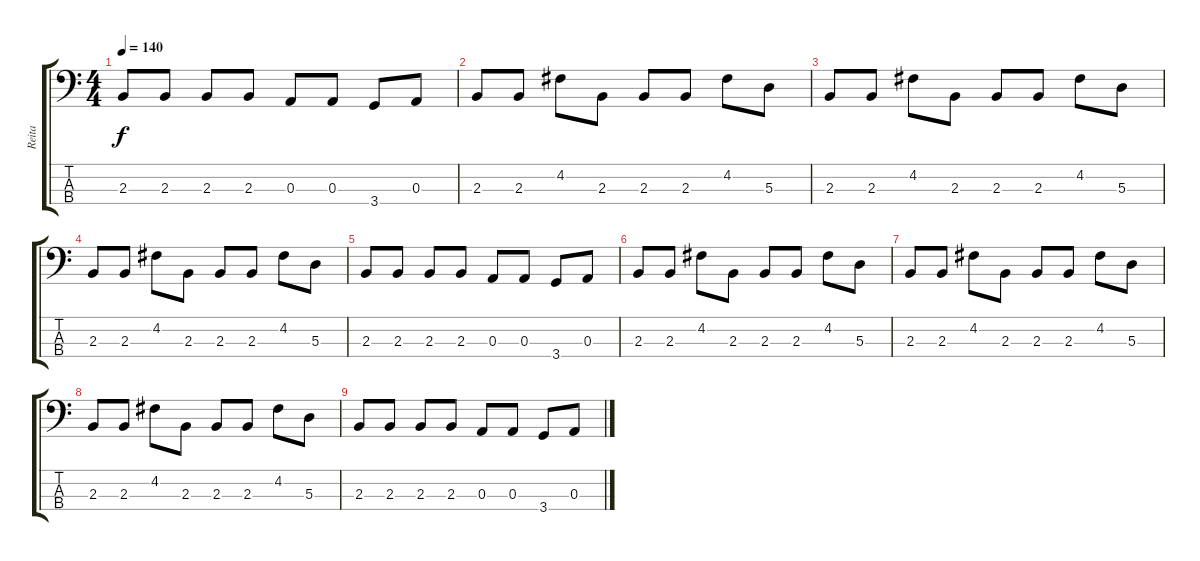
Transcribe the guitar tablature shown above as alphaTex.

\track ("Reita" "Reita") {instrument electricbasspick}
\staff {score tabs}
\tuning (G2 D2 A1 E1) {hide}
\ts (4 4)
\tempo 140
\clef f4
\ks c
2.3.8{dy f} 2.3.8 2.3.8 2.3.8 0.3.8 0.3.8 3.4.8 0.3.8 |
2.3.8 2.3.8 4.2.8 2.3.8 2.3.8 2.3.8 4.2.8 5.3.8 |
2.3.8 2.3.8 4.2.8 2.3.8 2.3.8 2.3.8 4.2.8 5.3.8 |
2.3.8 2.3.8 4.2.8 2.3.8 2.3.8 2.3.8 4.2.8 5.3.8 |
2.3.8 2.3.8 2.3.8 2.3.8 0.3.8 0.3.8 3.4.8 0.3.8 |
2.3.8 2.3.8 4.2.8 2.3.8 2.3.8 2.3.8 4.2.8 5.3.8 |
2.3.8 2.3.8 4.2.8 2.3.8 2.3.8 2.3.8 4.2.8 5.3.8 |
2.3.8 2.3.8 4.2.8 2.3.8 2.3.8 2.3.8 4.2.8 5.3.8 |
2.3.8 2.3.8 2.3.8 2.3.8 0.3.8 0.3.8 3.4.8 0.3.8
